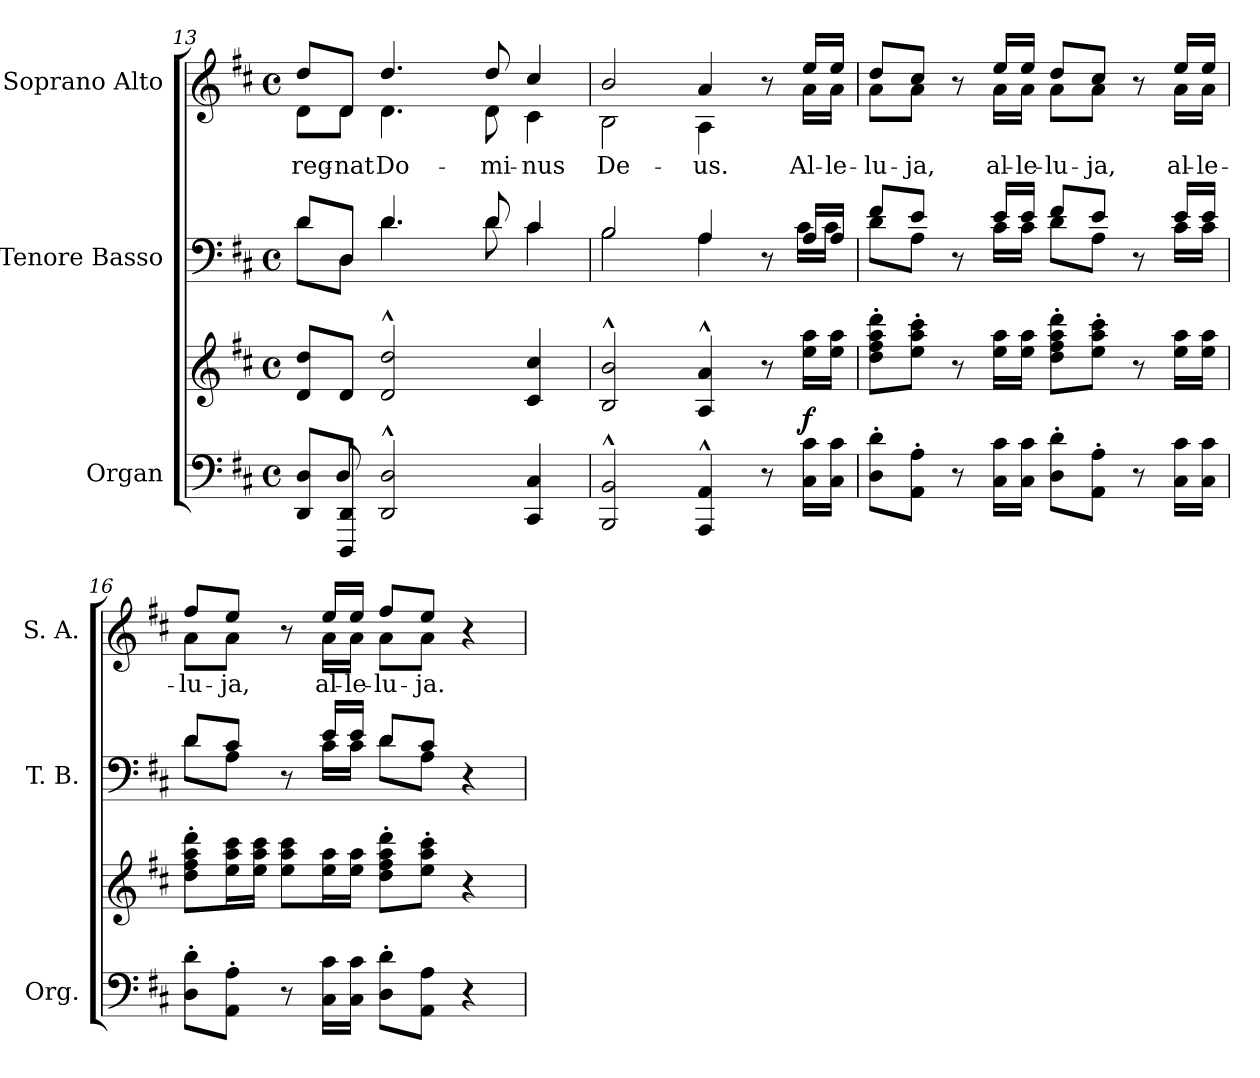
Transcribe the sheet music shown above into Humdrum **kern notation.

**kern	**kern	**dynam	**kern	**kern	**text
*part3	*part3	*part3	*part2	*part1	*part1
*staff4	*staff3	*staff3/4	*staff2	*staff1	*staff1
*I"Organ	*	*	*I"Tenore Basso	*I"Soprano Alto	*
*I'Org.	*	*	*I'T. B.	*I'S. A.	*
*clefF4	*clefG2	*	*clefF4	*clefG2	*
*k[f#c#]	*k[f#c#]	*	*k[f#c#]	*k[f#c#]	*
*D:	*D:	*	*D:	*D:	*
*M4/4	*M4/4	*	*M4/4	*M4/4	*
*met(c)	*met(c)	*	*met(c)	*met(c)	*
=13	=13	=13	=13	=13	=13
*^	*	*	*^	*	*
!	!	!	!	!	!	!	!LO:LY:b:color=#000000
*	*	*	*	*	*	*^	*
8DDi/ 8Di/L	8ryy	8di/ 8ddi/L	.	8di/L	8di\L	8ddi/L	8di\L	reg-
!	!	!	!	!	!	!	!	!LO:LY:b:color=#000000
8DDDi/ 8DDi/J	8Di/	8di/J	.	8Di/J	8Di\J	8di/J	8di\J	-nat
!	!	!	!	!	!	!	!	!LO:LY:b:color=#000000
2DDi/^^ 2Di^^	4ryy	2di/^^ 2ddi^^	.	4.di/	4.di\	4.ddi/	4.di\	Do-
.	2ryy	.	.	.	.	.	.	.
!	!	!	!	!	!	!	!	!LO:LY:b:color=#000000
.	.	.	.	8di/	8di\	8ddi/	8di\	-mi-
!	!	!	!	!	!	!	!	!LO:LY:b:color=#000000
4CC#i/ 4C#i	.	4c#i/ 4cc#i	.	4c#i/	4c#i\	4cc#i/	4c#i\	-nus
*v	*v	*	*	*	*	*	*	*
!!LO:PB:g=z	!!
=14	=14	=14	=14	=14	=14	=14	=14
!	!	!	!	!	!	!	!LO:LY:b:color=#000000
2BBBi/^^ 2BBi^^	2Bi/^^ 2bi^^	.	2Bi/	2Bi\	2bi/	2Bi\	De-
!	!	!	!	!	!	!	!LO:LY:b:color=#000000
4AAAi/^^ 4AAi^^	4Ai/^^ 4ai^^	.	4Ai/	4Ai\	4ai/	4Ai\	-us.
8r	8r	.	8r	8ryy	8r	8ryy	.
!	!	!	!	!	!	!	!LO:LY:b:color=#000000
16C#i\ 16c#i\LL	16eei\ 16aai\LL	f	16Ai/LL	16c#i\LL	16eei/LL	16ai\LL	Al-
!	!	!	!	!	!	!	!LO:LY:b:color=#000000
16C#i\ 16c#i\JJ	16eei\ 16aai\JJ	.	16Ai/JJ	16c#i\JJ	16eei/JJ	16ai\JJ	-le-
=15	=15	=15	=15	=15	=15	=15	=15
!	!	!	!	!	!	!	!LO:LY:b:color=#000000
8Di'\ 8di'\L	8ddi'\ 8ff#i'\ 8aai'\ 8dddi'\L	.	8f#i/L	8di\L	8ddi/L	8ai\L	-lu-
!	!	!	!	!	!	!	!LO:LY:b:color=#000000
8AAi'\ 8Ai'\J	8eei'\ 8aai'\ 8ccc#i'\J	.	8ei/J	8Ai\J	8cc#i/J	8ai\J	-ja,
8r	8r	.	8r	8ryy	8r	8ryy	.
!	!	!	!	!	!	!	!LO:LY:b:color=#000000
16C#i\ 16c#i\LL	16eei\ 16aai\LL	.	16ei/LL	16c#i\LL	16eei/LL	16ai\LL	al-
!	!	!	!	!	!	!	!LO:LY:b:color=#000000
16C#i\ 16c#i\JJ	16eei\ 16aai\JJ	.	16ei/JJ	16c#i\JJ	16eei/JJ	16ai\JJ	-le-
!	!	!	!	!	!	!	!LO:LY:b:color=#000000
8Di'\ 8di'\L	8ddi'\ 8ff#i'\ 8aai'\ 8dddi'\L	.	8f#i/L	8di\L	8ddi/L	8ai\L	-lu-
!	!	!	!	!	!	!	!LO:LY:b:color=#000000
8AAi'\ 8Ai'\J	8eei'\ 8aai'\ 8ccc#i'\J	.	8ei/J	8Ai\J	8cc#i/J	8ai\J	-ja,
8r	8r	.	8r	8ryy	8r	8ryy	.
!	!	!	!	!	!	!	!LO:LY:b:color=#000000
16C#i\ 16c#i\LL	16eei\ 16aai\LL	.	16ei/LL	16c#i\LL	16eei/LL	16ai\LL	al-
!	!	!	!	!	!	!	!LO:LY:b:color=#000000
16C#i\ 16c#i\JJ	16eei\ 16aai\JJ	.	16ei/JJ	16c#i\JJ	16eei/JJ	16ai\JJ	-le-
=16	=16	=16	=16	=16	=16	=16	=16
!	!	!	!	!	!	!	!LO:LY:b:color=#000000
8Di'\ 8di'\L	8ddi'\ 8ff#i'\ 8aai'\ 8dddi'\L	.	8di/L	8di\L	8ff#i/L	8ai\L	-lu-
!	!	!	!	!	!	!	!LO:LY:b:color=#000000
8AAi'\ 8Ai'\J	16eei\ 16aai\ 16ccc#i\L	.	8c#i/J	8Ai\J	8eei/J	8ai\J	-ja,
.	16eei\ 16aai\ 16ccc#i\JJ	.	.	.	.	.	.
8r	8eei\ 8aai\ 8ccc#i\L	.	8r	8ryy	8r	8ryy	.
!	!	!	!	!	!	!	!LO:LY:b:color=#000000
16C#i\ 16c#i\LL	16eei\ 16aai\L	.	16ei/LL	16c#i\LL	16eei/LL	16ai\LL	al-
!	!	!	!	!	!	!	!LO:LY:b:color=#000000
16C#i\ 16c#i\JJ	16eei\ 16aai\JJ	.	16ei/JJ	16c#i\JJ	16eei/JJ	16ai\JJ	-le-
!	!	!	!	!	!	!	!LO:LY:b:color=#000000
8Di'\ 8di'\L	8ddi'\ 8ff#i'\ 8aai'\ 8dddi'\L	.	8di/L	8di\L	8ff#i/L	8ai\L	-lu-
!	!	!	!	!	!	!	!LO:LY:b:color=#000000
8AAi\ 8Ai\J	8eei'\ 8aai'\ 8ccc#i'\J	.	8c#i/J	8Ai\J	8eei/J	8ai\J	-ja.
4r	4r	.	4r	4ryy	4r	4ryy	.
*	*	*	*v	*v	*	*	*
*	*	*	*	*v	*v	*
=	=	=	=	=	=
*-	*-	*-	*-	*-	*-
